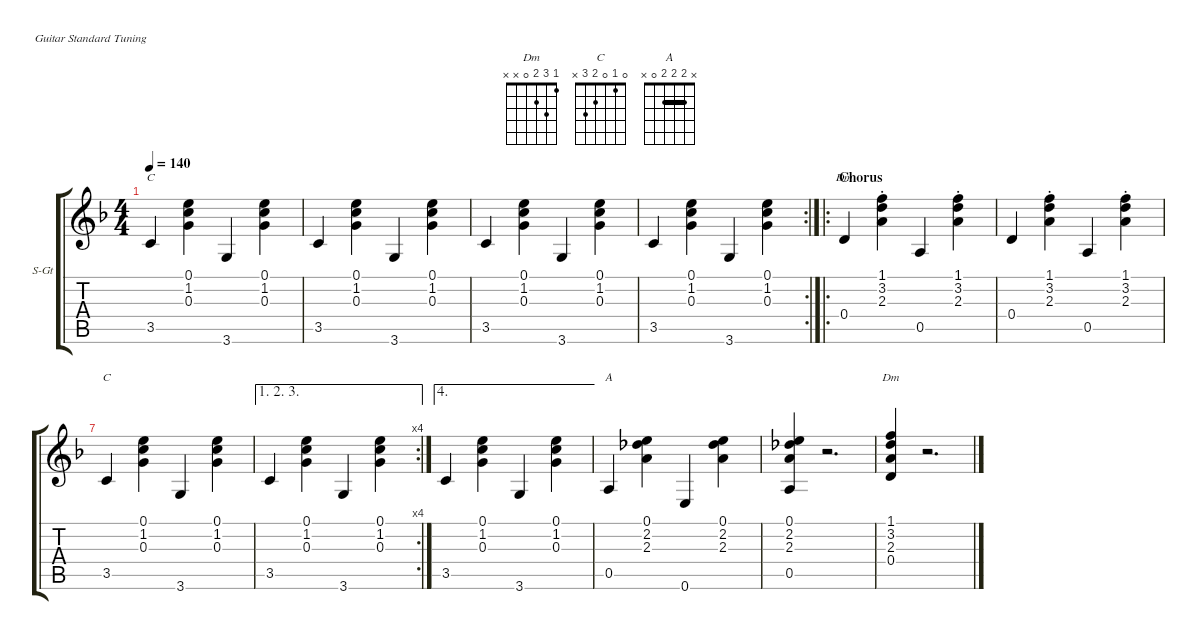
\defaultSystemsLayout 4
\hideDynamics
\bracketExtendMode groupsimilarinstruments
\firstSystemTrackNameOrientation horizontal
\otherSystemsTrackNameOrientation horizontal
\defaultBarNumberDisplay FirstOfSystem
\track ("Chords" "S-Gt") {instrument acousticguitarsteel}
\staff {score tabs}
\tuning (E4 B3 G3 D3 A2 E2)
\chord ("Dm" 1 3 2 0 x x)
\chord ("C" 0 1 0 2 3 x)
\chord ("A" x 2 2 2 0 x) {barre (2 2)}
\ts (4 4)
\tempo 140
\clef g2
\ks dminor
3.5.4{ch "C" dy mf} (0.1 1.2 0.3).4 3.6.4 (0.3 1.2 0.1).4 |
3.5.4 (0.1 1.2 0.3).4 3.6.4 (0.3 1.2 0.1).4 |
3.5.4 (0.1 1.2 0.3).4 3.6.4 (0.3 1.2 0.1).4 |
\rc 2
3.5.4 (0.1 1.2 0.3).4 3.6.4 (0.3 1.2 0.1).4 |
\ro
\section ("" "Chorus")
0.4.4{ch "Dm"} (2.3 1.1 3.2{st}).4 0.5.4 (1.1 3.2{st} 2.3).4 |
0.4.4 (2.3 1.1 3.2{st}).4 0.5.4 (1.1 3.2{st} 2.3).4 |
3.5.4{ch "C"} (0.1 1.2 0.3).4 3.6.4 (0.3 1.2 0.1).4 |
\ae (1 2 3)
\rc 4
3.5.4 (0.1 1.2 0.3).4 3.6.4 (0.3 1.2 0.1).4 |
\ae 4
3.5.4 (0.1 1.2 0.3).4 3.6.4 (0.3 1.2 0.1).4 |
0.5.4{ch "A"} (2.3 0.1 2.2).4 0.6.4 (0.1 2.2 2.3).4 |
(0.5 2.3 2.2 0.1).4 r.2{d} |
(0.4 2.3 3.2 1.1).4{ch "Dm"} r.2{d}
